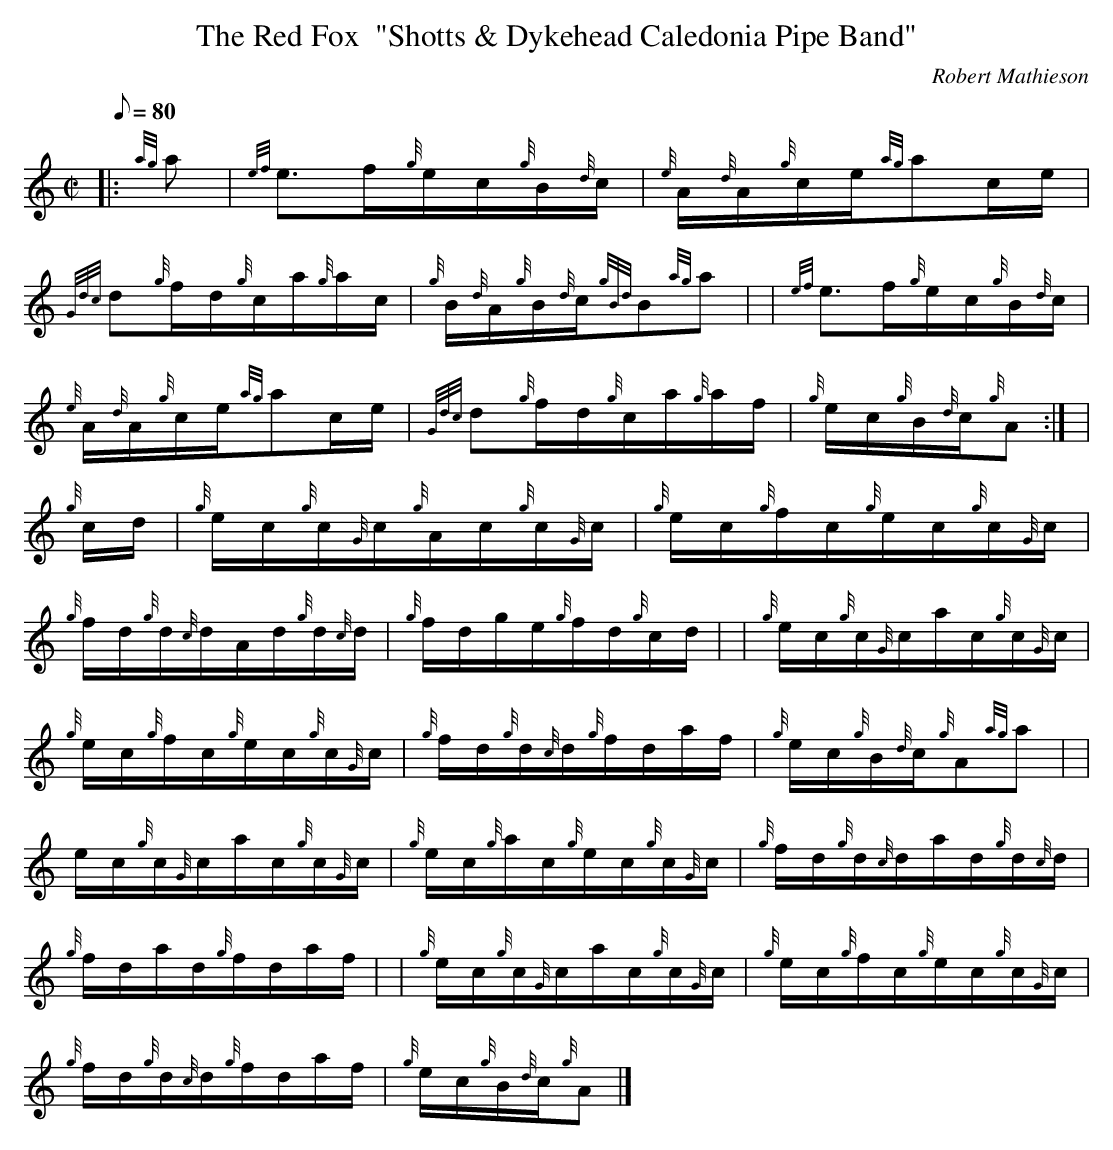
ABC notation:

X:1
T:The Red Fox  "Shotts & Dykehead Caledonia Pipe Band"
M:C|
L:1/8
Q:80
C:Robert Mathieson
K:HP
|: {ag}a | \
{ef}e3/2f/2{g}e/2c/2{g}B/2{d}c/2 | \
{e}A/2{d}A/2{g}c/2e/2{ag}ac/2e/2 |
{Gdc}d{g}f/2d/2{g}c/2a/2{g}a/2c/2 | \
{g}B/2{d}A/2{g}B/2{d}c/2{gBd}B{ag}a | | \
{ef}e3/2f/2{g}e/2c/2{g}B/2{d}c/2 |
{e}A/2{d}A/2{g}c/2e/2{ag}ac/2e/2 | \
{Gdc}d{g}f/2d/2{g}c/2a/2{g}a/2f/2 | \
{g}e/2c/2{g}B/2{d}c/2{g}A:| [ |
{g}c/2d/2 | \
{g}e/2c/2{g}c/2{G}c/2{g}A/2c/2{g}c/2{G}c/2 | \
{g}e/2c/2{g}f/2c/2{g}e/2c/2{g}c/2{G}c/2 |
{g}f/2d/2{g}d/2{c}d/2A/2d/2{g}d/2{c}d/2 | \
{g}f/2d/2g/2e/2{g}f/2d/2{g}c/2d/2 | | \
{g}e/2c/2{g}c/2{G}c/2a/2c/2{g}c/2{G}c/2 |
{g}e/2c/2{g}f/2c/2{g}e/2c/2{g}c/2{G}c/2 | \
{g}f/2d/2{g}d/2{c}d/2{g}f/2d/2a/2f/2 | \
{g}e/2c/2{g}B/2{d}c/2{g}A{ag}a| |
e/2c/2{g}c/2{G}c/2a/2c/2{g}c/2{G}c/2 | \
{g}e/2c/2{g}a/2c/2{g}e/2c/2{g}c/2{G}c/2 | \
{g}f/2d/2{g}d/2{c}d/2a/2d/2{g}d/2{c}d/2 |
{g}f/2d/2a/2d/2{g}f/2d/2a/2f/2 | | \
{g}e/2c/2{g}c/2{G}c/2a/2c/2{g}c/2{G}c/2 | \
{g}e/2c/2{g}f/2c/2{g}e/2c/2{g}c/2{G}c/2 |
{g}f/2d/2{g}d/2{c}d/2{g}f/2d/2a/2f/2 | \
{g}e/2c/2{g}B/2{d}c/2{g}A|]
